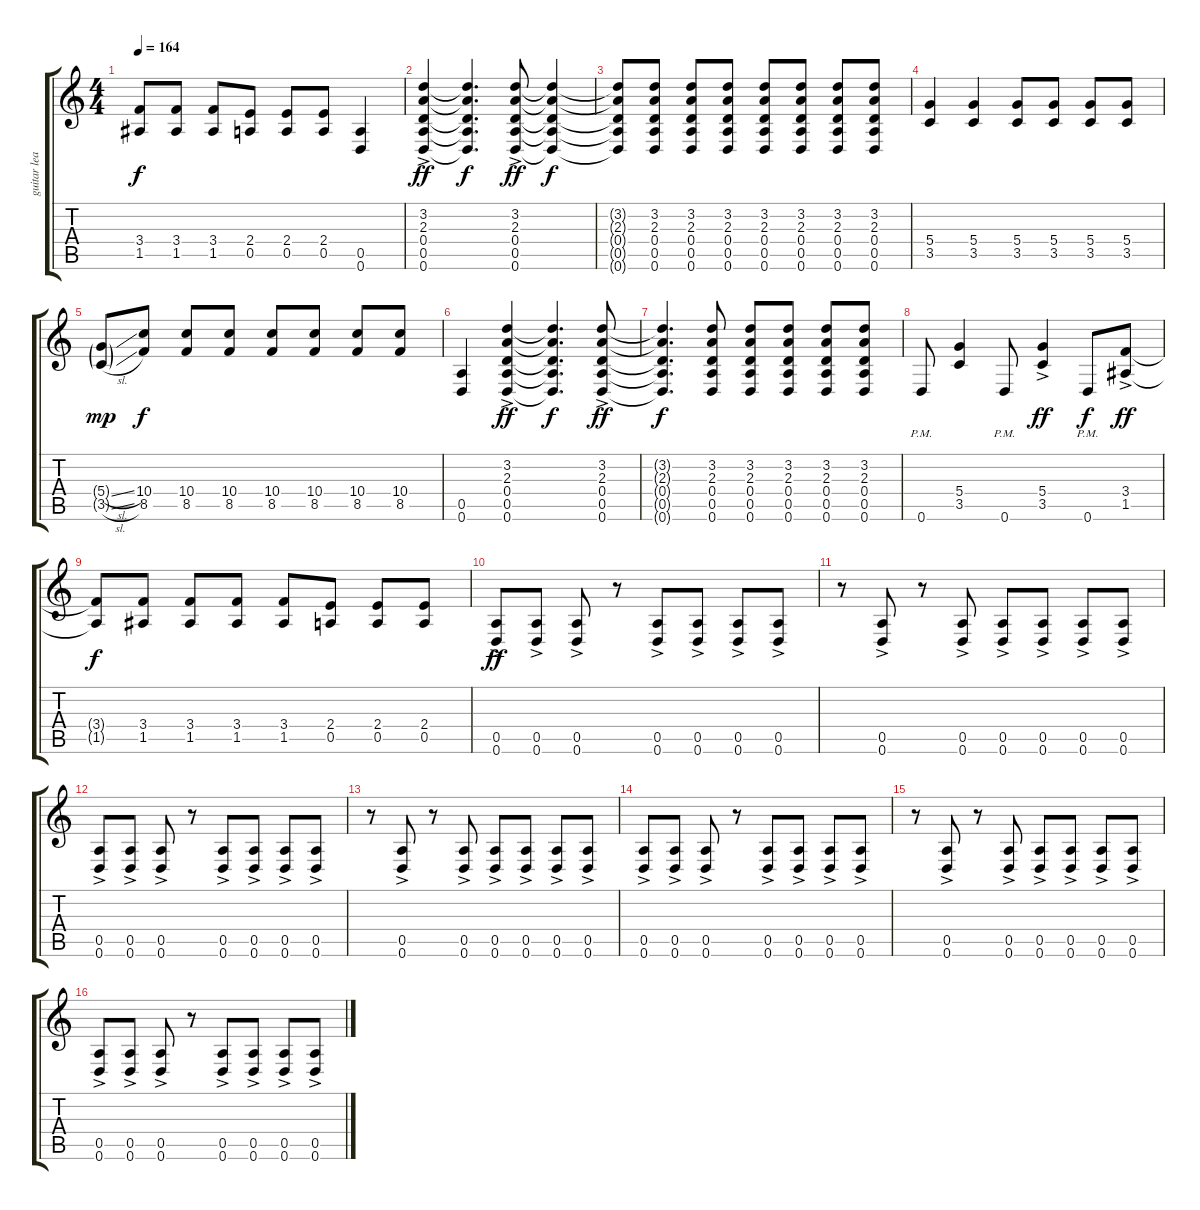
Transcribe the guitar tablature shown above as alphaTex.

\track ("guitar lead" "guitar lea") {instrument distortionguitar}
\staff {score tabs}
\tuning (E4 B3 G3 D3 A2 D2) {hide}
\ts (4 4)
\tempo 164
\clef g2
\ks c
(3.4 1.5).8{dy f} (3.4 1.5).8 (3.4 1.5).8 (2.4 0.5).8 (2.4 0.5).8 (2.4 0.5).8 (0.5 0.6).4 |
(3.2 2.3 0.4{ac} 0.5 0.6).4{dy ff} (3.2{t} 2.3{t} 0.4{t} 0.5{t} 0.6{t}).4{d dy f} (3.2 2.3 0.4{ac} 0.5 0.6).8{dy ff} (3.2{t} 2.3{t} 0.4{t} 0.5{t} 0.6{t}).4{dy f} |
(3.2{t} 2.3{t} 0.4{t} 0.5{t} 0.6{t}).8 (3.2 2.3 0.4 0.5 0.6).8 (3.2 2.3 0.4 0.5 0.6).8 (3.2 2.3 0.4 0.5 0.6).8 (3.2 2.3 0.4 0.5 0.6).8 (3.2 2.3 0.4 0.5 0.6).8 (3.2 2.3 0.4 0.5 0.6).8 (3.2 2.3 0.4 0.5 0.6).8 |
(5.4 3.5).4 (5.4 3.5).4 (5.4 3.5).8 (5.4 3.5).8 (5.4 3.5).8 (5.4 3.5).8 |
(5.4{sl g} 3.5{sl g}).8{dy mp} (10.4 8.5).8{dy f} (10.4 8.5).8 (10.4 8.5).8 (10.4 8.5).8 (10.4 8.5).8 (10.4 8.5).8 (10.4 8.5).8 |
(0.5 0.6).4 (3.2 2.3 0.4{ac} 0.5 0.6).4{dy ff} (3.2{t} 2.3{t} 0.4{t} 0.5{t} 0.6{t}).4{d dy f} (3.2 2.3 0.4{ac} 0.5 0.6).8{dy ff} |
(3.2{t} 2.3{t} 0.4{t} 0.5{t} 0.6{t}).4{d dy f} (3.2 2.3 0.4 0.5 0.6).8 (3.2 2.3 0.4 0.5 0.6).8 (3.2 2.3 0.4 0.5 0.6).8 (3.2 2.3 0.4 0.5 0.6).8 (3.2 2.3 0.4 0.5 0.6).8 |
0.6{pm}.8 (5.4 3.5).4 0.6{pm}.8 (5.4{ac} 3.5).4{dy ff} 0.6{pm}.8{dy f} (3.4 1.5{ac}).8{dy ff} |
(3.4{t} 1.5{t}).8{dy f} (3.4 1.5).8 (3.4 1.5).8 (3.4 1.5).8 (3.4 1.5).8 (2.4 0.5).8 (2.4 0.5).8 (2.4 0.5).8 |
(0.5{ac} 0.6{ac}).8{dy ff} (0.5{ac} 0.6{ac}).8 (0.5{ac} 0.6{ac}).8 r.8 (0.5{ac} 0.6{ac}).8 (0.5{ac} 0.6{ac}).8 (0.5{ac} 0.6{ac}).8 (0.5{ac} 0.6{ac}).8 |
r.8 (0.5{ac} 0.6{ac}).8 r.8 (0.5{ac} 0.6{ac}).8 (0.5{ac} 0.6{ac}).8 (0.5{ac} 0.6{ac}).8 (0.5{ac} 0.6{ac}).8 (0.5{ac} 0.6{ac}).8 |
(0.5{ac} 0.6{ac}).8 (0.5{ac} 0.6{ac}).8 (0.5{ac} 0.6{ac}).8 r.8 (0.5{ac} 0.6{ac}).8 (0.5{ac} 0.6{ac}).8 (0.5{ac} 0.6{ac}).8 (0.5{ac} 0.6{ac}).8 |
r.8 (0.5{ac} 0.6{ac}).8 r.8 (0.5{ac} 0.6{ac}).8 (0.5{ac} 0.6{ac}).8 (0.5{ac} 0.6{ac}).8 (0.5{ac} 0.6{ac}).8 (0.5{ac} 0.6{ac}).8 |
(0.5{ac} 0.6{ac}).8 (0.5{ac} 0.6{ac}).8 (0.5{ac} 0.6{ac}).8 r.8 (0.5{ac} 0.6{ac}).8 (0.5{ac} 0.6{ac}).8 (0.5{ac} 0.6{ac}).8 (0.5{ac} 0.6{ac}).8 |
r.8 (0.5{ac} 0.6{ac}).8 r.8 (0.5{ac} 0.6{ac}).8 (0.5{ac} 0.6{ac}).8 (0.5{ac} 0.6{ac}).8 (0.5{ac} 0.6{ac}).8 (0.5{ac} 0.6{ac}).8 |
(0.5{ac} 0.6{ac}).8 (0.5{ac} 0.6{ac}).8 (0.5{ac} 0.6).8 r.8 (0.5{ac} 0.6{ac}).8 (0.5{ac} 0.6{ac}).8 (0.5{ac} 0.6{ac}).8 (0.5{ac} 0.6{ac}).8
